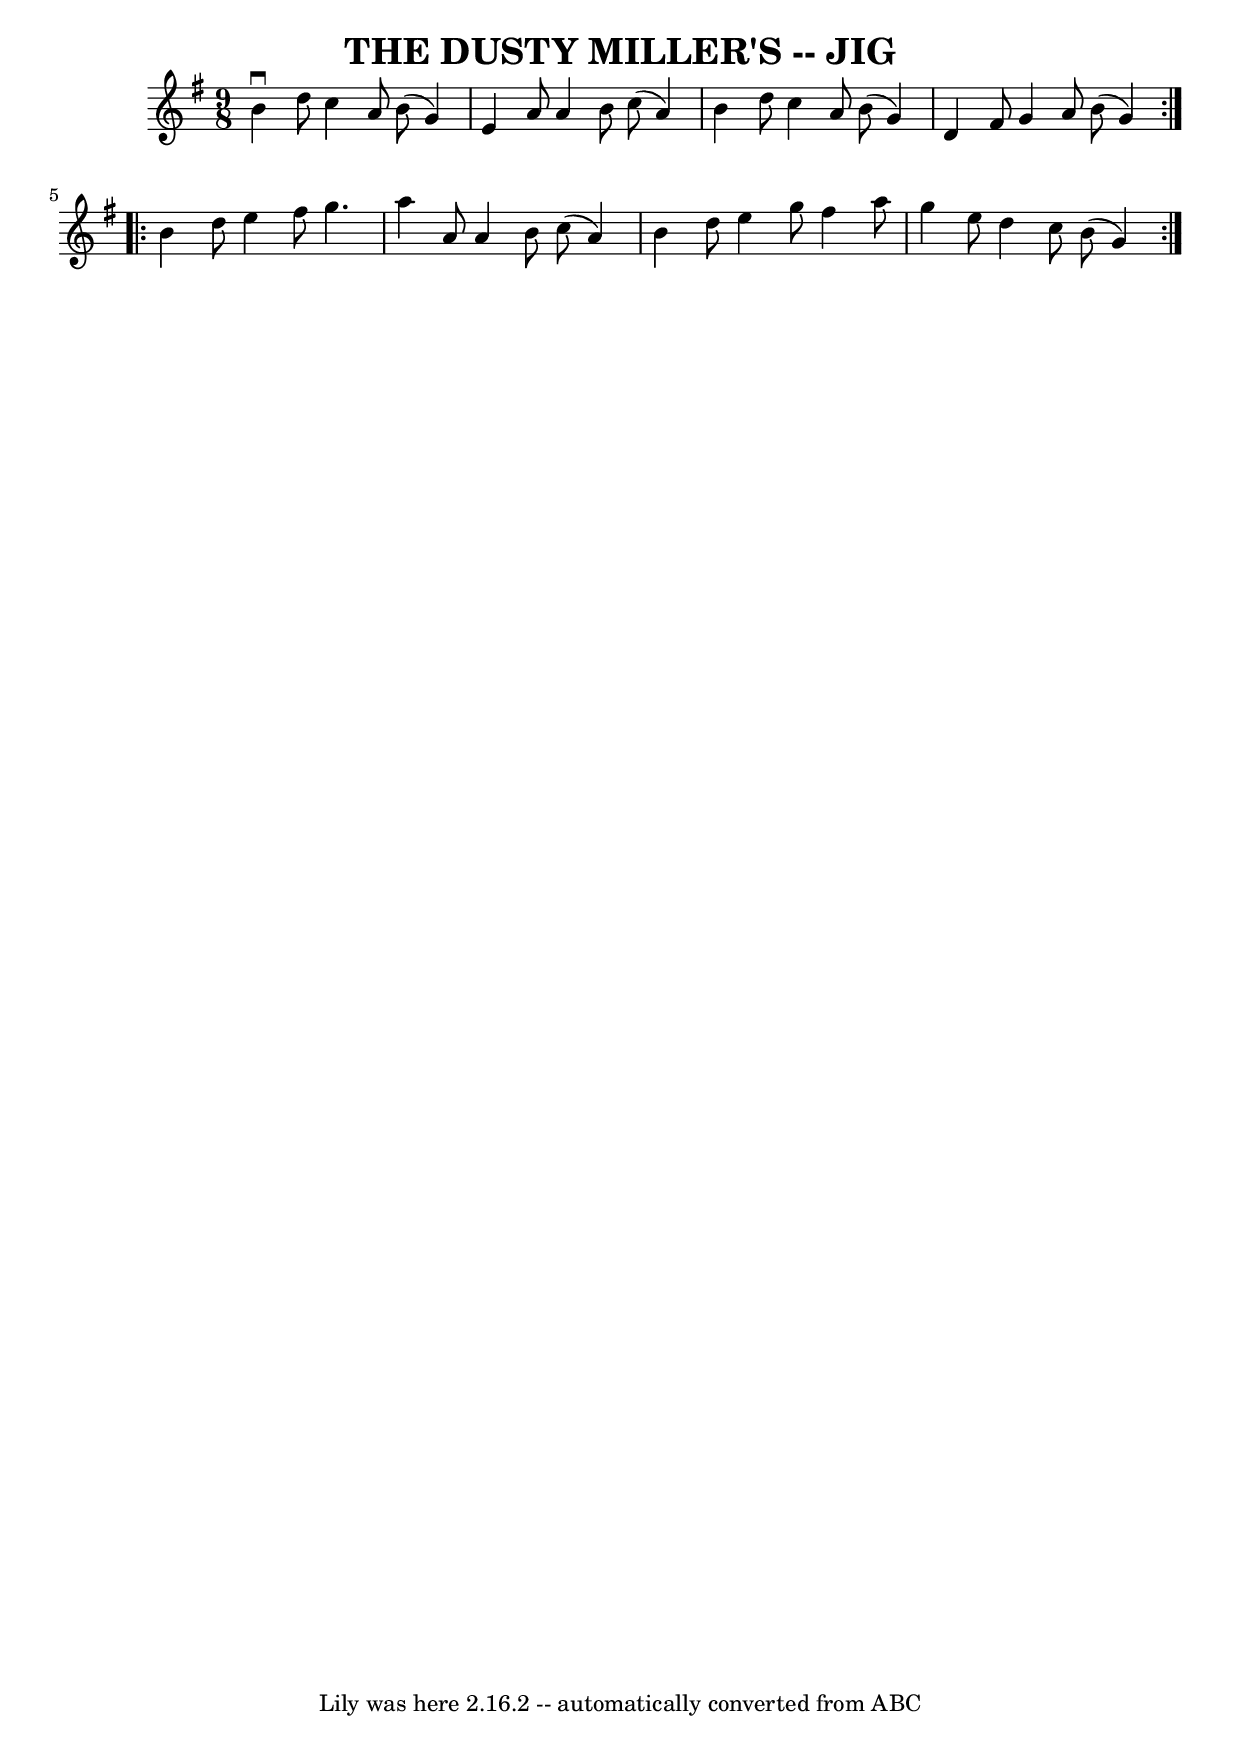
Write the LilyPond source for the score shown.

\version "2.7.40"
\header {
	book = "Ryan's Mammoth Collection of Fiddle Tunes"
	crossRefNumber = "1"
	footnotes = ""
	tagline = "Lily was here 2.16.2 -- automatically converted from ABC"
	title = "THE DUSTY MILLER'S -- JIG"
}
voicedefault =  {
\set Score.defaultBarType = "empty"

\repeat volta 2 {
\time 9/8 \key g \major   b'4 ^\downbow   d''8    c''4    a'8    b'8 (   g'4  
-)   \bar "|"   e'4    a'8    a'4    b'8    c''8 (   a'4  -)   \bar "|"   b'4   
 d''8    c''4    a'8    b'8 (   g'4  -)   \bar "|"   d'4    fis'8    g'4    a'8 
   b'8 (   g'4  -)   }     \repeat volta 2 {   b'4    d''8    e''4    fis''8    
g''4.    \bar "|"   a''4    a'8    a'4    b'8    c''8 (   a'4  -)   \bar "|"   
b'4    d''8    e''4    g''8    fis''4    a''8    \bar "|"   g''4    e''8    
d''4    c''8    b'8 (   g'4  -)   }   
}

\score{
    <<

	\context Staff="default"
	{
	    \voicedefault 
	}

    >>
	\layout {
	}
	\midi {}
}
